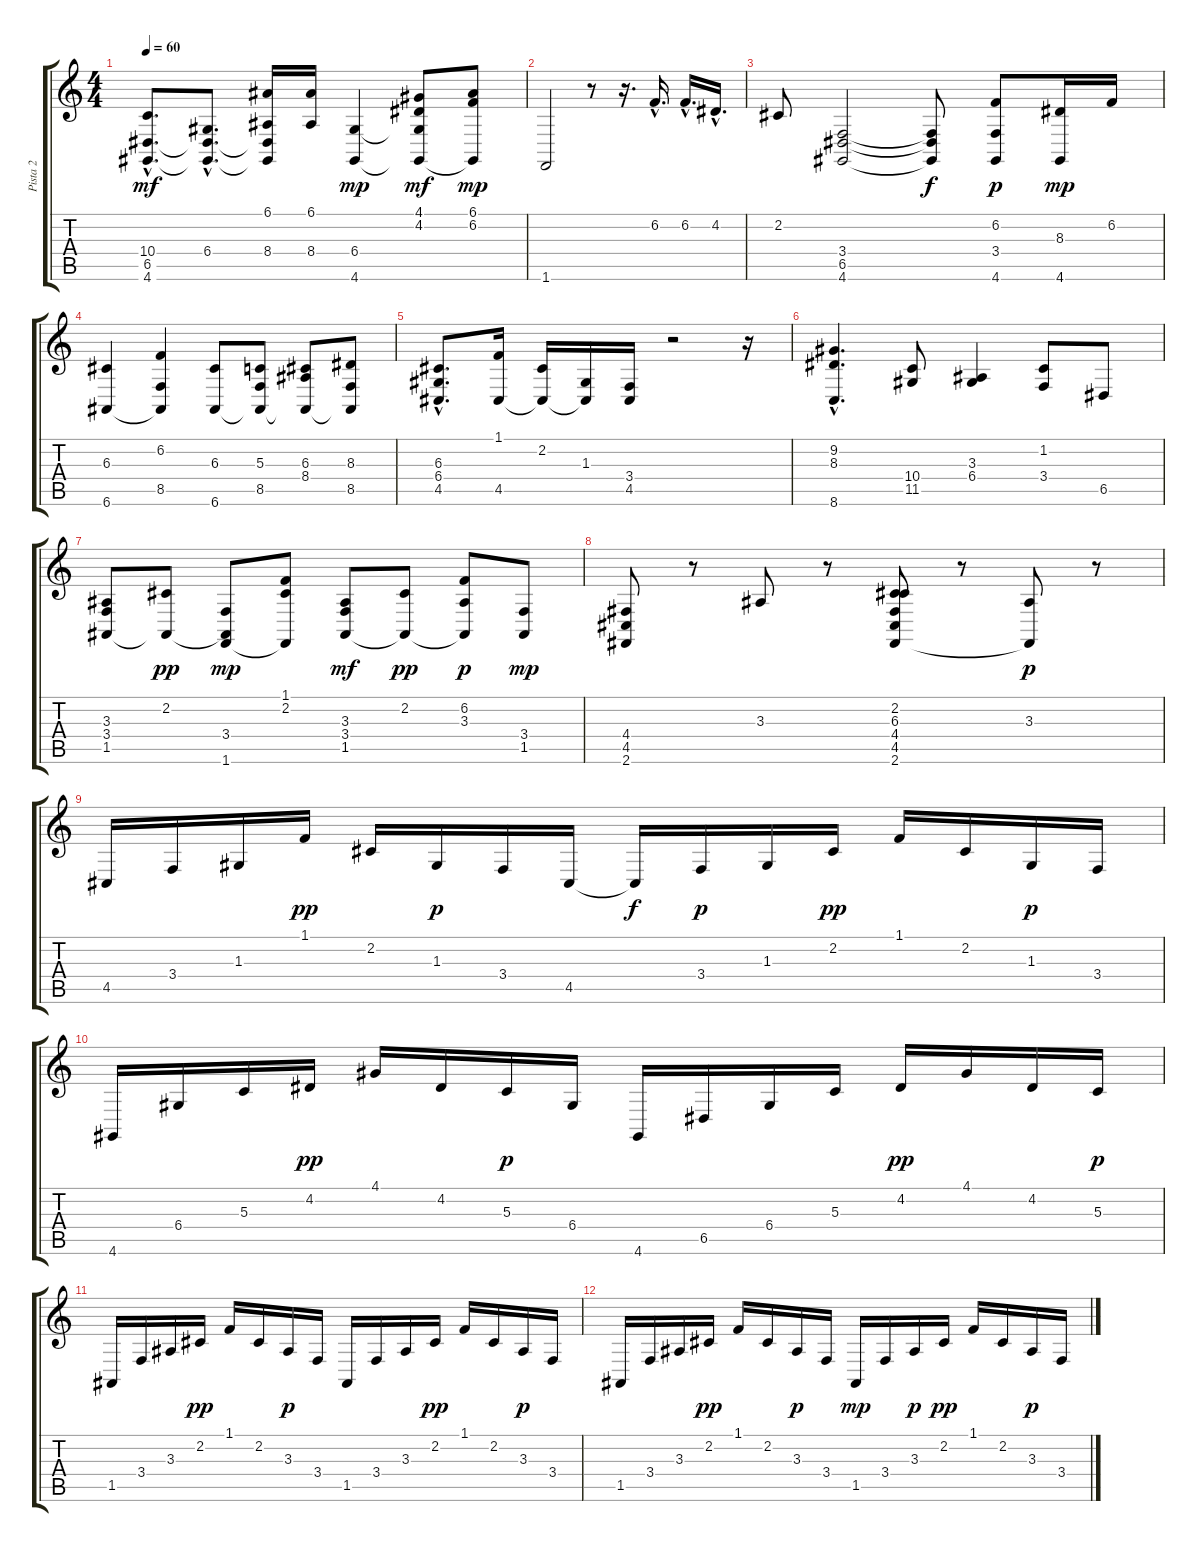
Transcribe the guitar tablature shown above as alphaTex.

\track ("Pista 2" "Pista 2") {instrument brightacousticpiano}
\staff {score tabs}
\tuning (E4 B3 G3 D3 A2 E2) {hide}
\ts (4 4)
\tempo 60
\clef g2
\ks c
(10.4{hac} 6.5{hac} 4.6{hac}).8{d dy mf} (6.4{hac} 6.5{hac t} 4.6{hac t}).8{d} (6.1 8.4 6.5{t} 4.6{t}).16 (6.1 8.4).16 (6.4 4.6).4{dy mp} (4.1 4.2 6.4{t} 4.6{t}).8{dy mf} (6.1 6.2 4.6{t}).8{dy mp} |
1.6.2 r.8 r.16{d} 6.2{hac}.16{d} 6.2{hac}.16{d} 4.2{hac}.16{d} |
2.2.8 (3.4 6.5 4.6).2 (3.4{t} 6.5{t} 4.6{t}).8{dy f} (6.2 3.4 4.6).8{dy p} (8.3 4.6).16{dy mp} 6.2.16 |
(6.3 6.6).4 (6.2 8.5 6.6{t}).4 (6.3 6.6).8 (5.3 8.5 6.6{t}).8 (6.3 8.4 6.6{t}).8 (8.3 8.5 6.6{t}).8 |
(6.3{hac} 6.4{hac} 4.5{hac}).8{d} (1.1 4.5).16 (2.2 4.5{t}).16 (1.3 4.5{t}).16 (3.4 4.5).16 r.2 r.16 |
(9.2{hac} 8.3{hac} 8.6{hac}).4{d} (10.4 11.5).8 (3.3 6.4).4 (1.2 3.4).8 6.5.8 |
(3.3 3.4 1.5).8 (2.2 1.5{t}).8{dy pp} (3.4 1.5{t} 1.6).8{dy mp} (1.1 2.2 1.6{t}).8 (3.3 3.4 1.5).8{dy mf} (2.2 1.5{t}).8{dy pp} (6.2 3.3 1.5{t}).8{dy p} (3.4 1.5).8{dy mp} |
(4.4 4.5 2.6).8 r.8 3.3.8 r.8 (2.2 6.3 4.4 4.5 2.6).8 r.8 (3.3 2.6{t}).8{dy p} r.8 |
4.5.16 3.4.16 1.3.16 1.1.16{dy pp} 2.2.16 1.3.16{dy p} 3.4.16 4.5.16 4.5{t}.16{dy f} 3.4.16{dy p} 1.3.16 2.2.16{dy pp} 1.1.16 2.2.16 1.3.16{dy p} 3.4.16 |
4.6.16 6.4.16 5.3.16 4.2.16{dy pp} 4.1.16 4.2.16 5.3.16{dy p} 6.4.16 4.6.16 6.5.16 6.4.16 5.3.16 4.2.16{dy pp} 4.1.16 4.2.16 5.3.16{dy p} |
1.5.16 3.4.16 3.3.16 2.2.16{dy pp} 1.1.16 2.2.16 3.3.16{dy p} 3.4.16 1.5.16 3.4.16 3.3.16 2.2.16{dy pp} 1.1.16 2.2.16 3.3.16{dy p} 3.4.16 |
1.5.16 3.4.16 3.3.16 2.2.16{dy pp} 1.1.16 2.2.16 3.3.16{dy p} 3.4.16 1.5.16{dy mp} 3.4.16 3.3.16{dy p} 2.2.16{dy pp} 1.1.16 2.2.16 3.3.16{dy p} 3.4.16
